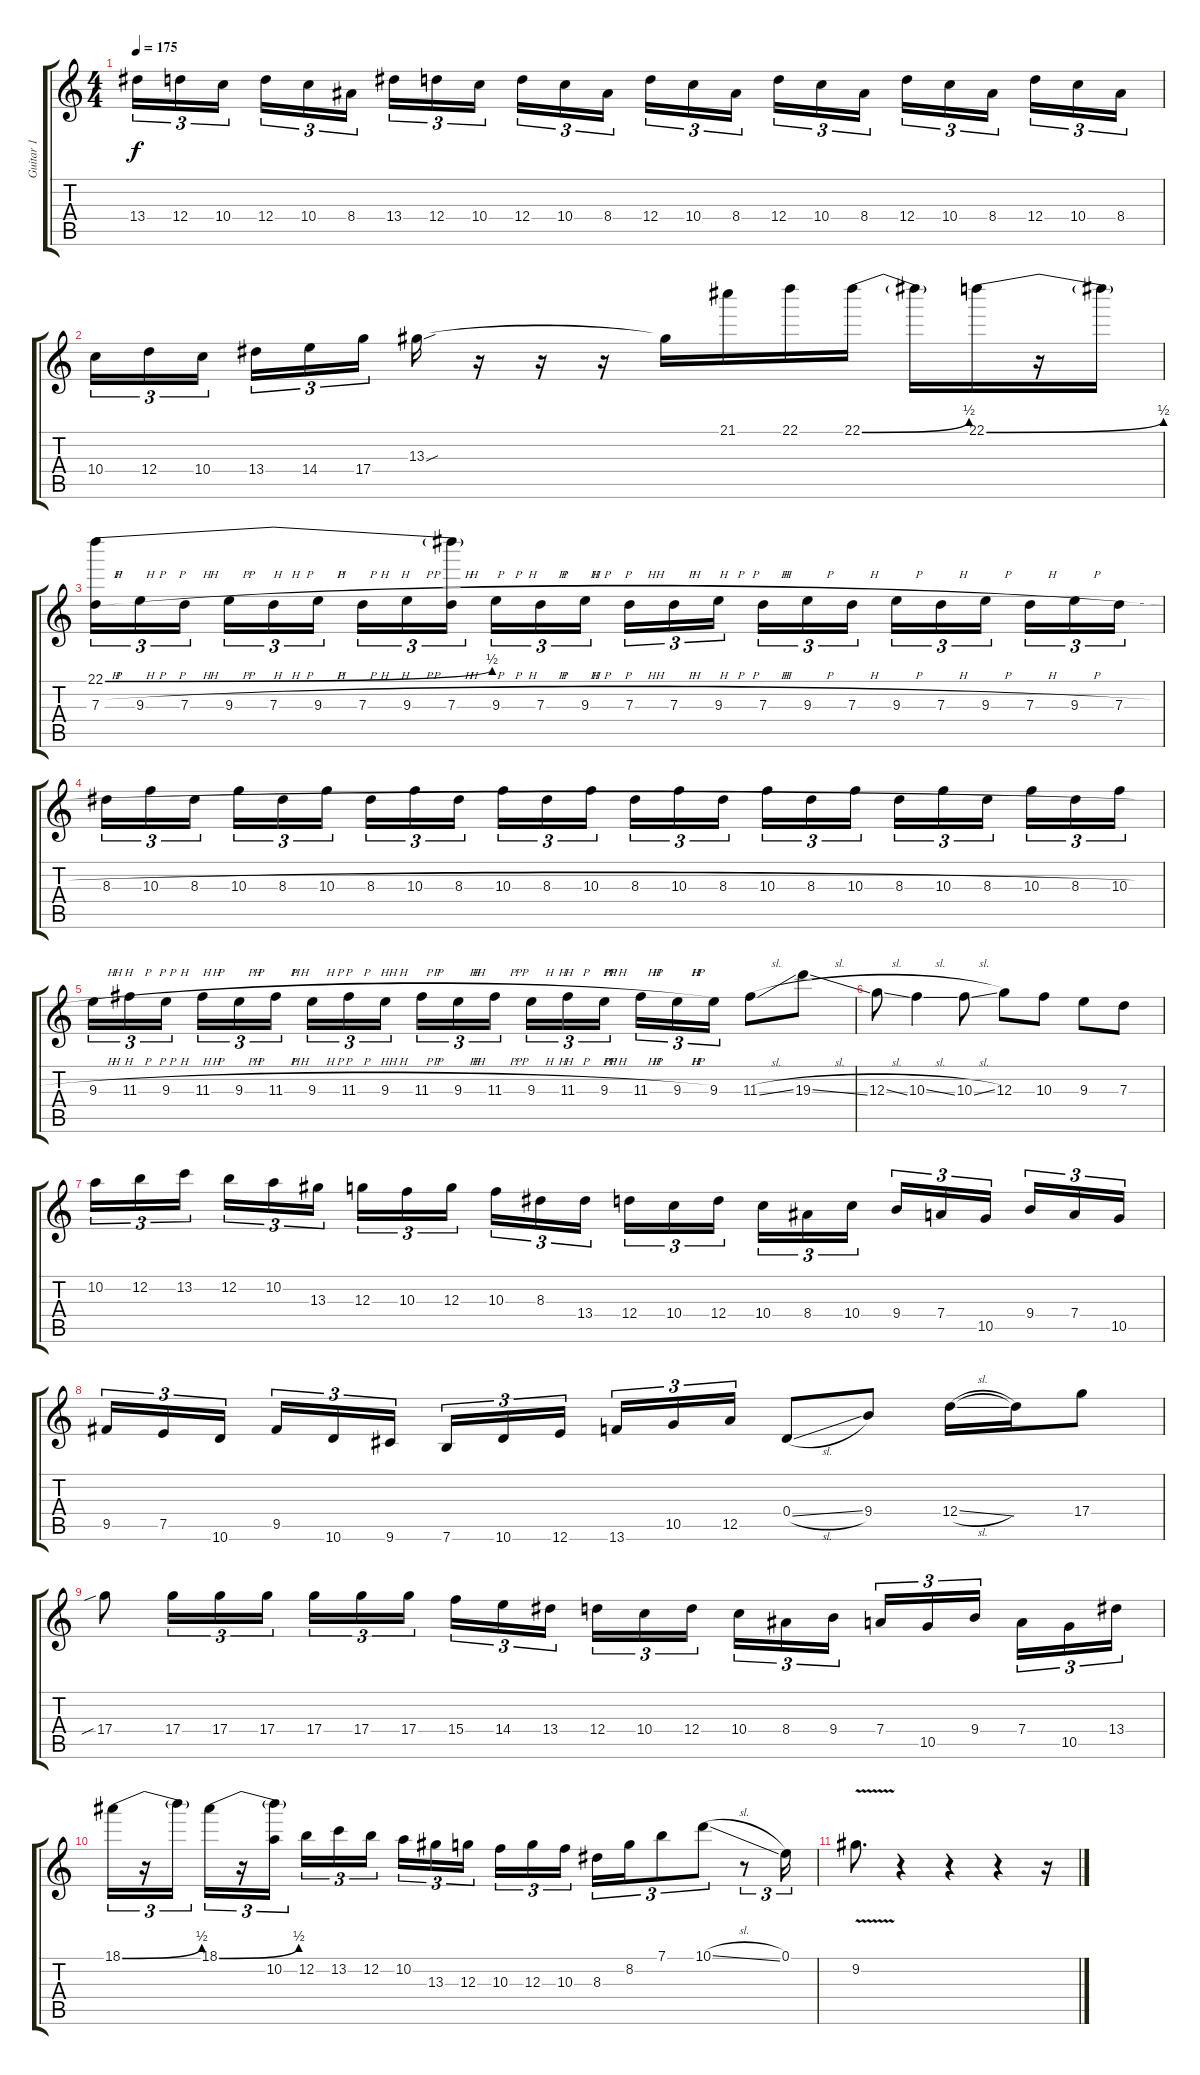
\track ("Guitar 1" "Guitar 1") {instrument distortionguitar}
\staff {score tabs}
\tuning (E4 B3 G3 D3 A2 E2) {hide}
\ts (4 4)
\tempo 175
\clef g2
\ks c
13.4.16{tu (3 2) dy f} 12.4.16{tu (3 2)} 10.4.16{tu (3 2) beam splitsecondary} 12.4.16{tu (3 2)} 10.4.16{tu (3 2)} 8.4.16{tu (3 2)} 13.4.16{tu (3 2)} 12.4.16{tu (3 2)} 10.4.16{tu (3 2) beam splitsecondary} 12.4.16{tu (3 2)} 10.4.16{tu (3 2)} 8.4.16{tu (3 2)} 12.4.16{tu (3 2)} 10.4.16{tu (3 2)} 8.4.16{tu (3 2) beam splitsecondary} 12.4.16{tu (3 2)} 10.4.16{tu (3 2)} 8.4.16{tu (3 2)} 12.4.16{tu (3 2)} 10.4.16{tu (3 2)} 8.4.16{tu (3 2) beam splitsecondary} 12.4.16{tu (3 2)} 10.4.16{tu (3 2)} 8.4.16{tu (3 2)} |
10.4.16{tu (3 2)} 12.4.16{tu (3 2)} 10.4.16{tu (3 2) beam splitsecondary} 13.4.16{tu (3 2)} 14.4.16{tu (3 2)} 17.4.16{tu (3 2)} 13.3{sou}.16 r.16 r.16 r.16 13.3{t}.16 21.1.16 22.1.16 22.1{be (bend 0 0 60 2)}.16 22.1{t}.16 22.1{be (bend 0 0 60 2)}.16 r.16 22.1{t}.16 |
(22.1{be (bend 0 0 60 2)} 7.3{h}).16{tu (3 2)} 9.3{h}.16{tu (3 2)} 7.3{h}.16{tu (3 2) beam splitsecondary} 9.3{h}.16{tu (3 2)} 7.3{h}.16{tu (3 2)} 9.3{h}.16{tu (3 2)} 7.3{h}.16{tu (3 2)} 9.3{h}.16{tu (3 2)} (22.1{t} 7.3{h}).16{tu (3 2) beam splitsecondary} 9.3{h}.16{tu (3 2)} 7.3{h}.16{tu (3 2)} 9.3{h}.16{tu (3 2)} 7.3{h}.16{tu (3 2)} 7.3{h}.16{tu (3 2)} 9.3{h}.16{tu (3 2) beam splitsecondary} 7.3{h}.16{tu (3 2)} 9.3{h}.16{tu (3 2)} 7.3{h}.16{tu (3 2)} 9.3{h}.16{tu (3 2)} 7.3{h}.16{tu (3 2)} 9.3{h}.16{tu (3 2) beam splitsecondary} 7.3{h}.16{tu (3 2)} 9.3{h}.16{tu (3 2)} 7.3{h}.16{tu (3 2)} |
8.3{h}.16{tu (3 2)} 10.3{h}.16{tu (3 2)} 8.3{h}.16{tu (3 2) beam splitsecondary} 10.3{h}.16{tu (3 2)} 8.3{h}.16{tu (3 2)} 10.3{h}.16{tu (3 2)} 8.3{h}.16{tu (3 2)} 10.3{h}.16{tu (3 2)} 8.3{h}.16{tu (3 2) beam splitsecondary} 10.3{h}.16{tu (3 2)} 8.3{h}.16{tu (3 2)} 10.3{h}.16{tu (3 2)} 8.3{h}.16{tu (3 2)} 10.3{h}.16{tu (3 2)} 8.3{h}.16{tu (3 2) beam splitsecondary} 10.3{h}.16{tu (3 2)} 8.3{h}.16{tu (3 2)} 10.3{h}.16{tu (3 2)} 8.3{h}.16{tu (3 2)} 10.3{h}.16{tu (3 2)} 8.3{h}.16{tu (3 2) beam splitsecondary} 10.3{h}.16{tu (3 2)} 8.3{h}.16{tu (3 2)} 10.3{h}.16{tu (3 2)} |
9.3{h}.16{tu (3 2)} 11.3{h}.16{tu (3 2)} 9.3{h}.16{tu (3 2) beam splitsecondary} 11.3{h}.16{tu (3 2)} 9.3{h}.16{tu (3 2)} 11.3{h}.16{tu (3 2)} 9.3{h}.16{tu (3 2)} 11.3{h}.16{tu (3 2)} 9.3{h}.16{tu (3 2) beam splitsecondary} 11.3{h}.16{tu (3 2)} 9.3{h}.16{tu (3 2)} 11.3{h}.16{tu (3 2)} 9.3{h}.16{tu (3 2)} 11.3{h}.16{tu (3 2)} 9.3{h}.16{tu (3 2) beam splitsecondary} 11.3{h}.16{tu (3 2)} 9.3{h}.16{tu (3 2)} 9.3.16{tu (3 2)} 11.3{sl}.8 19.3{sl}.8 |
12.3{sl}.8 10.3{sl}.4 10.3{sl}.8 12.3.8 10.3.8 9.3.8 7.3.8 |
10.2.16{tu (3 2)} 12.2.16{tu (3 2)} 13.2.16{tu (3 2) beam splitsecondary} 12.2.16{tu (3 2)} 10.2.16{tu (3 2)} 13.3.16{tu (3 2)} 12.3.16{tu (3 2)} 10.3.16{tu (3 2)} 12.3.16{tu (3 2) beam splitsecondary} 10.3.16{tu (3 2)} 8.3.16{tu (3 2)} 13.4.16{tu (3 2)} 12.4.16{tu (3 2)} 10.4.16{tu (3 2)} 12.4.16{tu (3 2) beam splitsecondary} 10.4.16{tu (3 2)} 8.4.16{tu (3 2)} 10.4.16{tu (3 2)} 9.4.16{tu (3 2)} 7.4.16{tu (3 2)} 10.5.16{tu (3 2) beam splitsecondary} 9.4.16{tu (3 2)} 7.4.16{tu (3 2)} 10.5.16{tu (3 2)} |
9.5.16{tu (3 2)} 7.5.16{tu (3 2)} 10.6.16{tu (3 2) beam splitsecondary} 9.5.16{tu (3 2)} 10.6.16{tu (3 2)} 9.6.16{tu (3 2)} 7.6.16{tu (3 2)} 10.6.16{tu (3 2)} 12.6.16{tu (3 2) beam splitsecondary} 13.6.16{tu (3 2)} 10.5.16{tu (3 2)} 12.5.16{tu (3 2)} 0.4{sl}.8 9.4.8 12.4{sl}.16 12.4{t}.16 17.4.8 |
17.4{sib}.8 17.4.16{tu (3 2)} 17.4.16{tu (3 2)} 17.4.16{tu (3 2)} 17.4.16{tu (3 2)} 17.4.16{tu (3 2)} 17.4.16{tu (3 2) beam splitsecondary} 15.4.16{tu (3 2)} 14.4.16{tu (3 2)} 13.4.16{tu (3 2)} 12.4.16{tu (3 2)} 10.4.16{tu (3 2)} 12.4.16{tu (3 2) beam splitsecondary} 10.4.16{tu (3 2)} 8.4.16{tu (3 2)} 9.4.16{tu (3 2)} 7.4.16{tu (3 2)} 10.5.16{tu (3 2)} 9.4.16{tu (3 2) beam splitsecondary} 7.4.16{tu (3 2)} 10.5.16{tu (3 2)} 13.4.16{tu (3 2)} |
18.1{be (bend 0 0 60 2)}.16{tu (3 2)} r.16{tu (3 2)} 18.1{t}.16{tu (3 2)} 18.1{be (bend 0 0 60 2)}.16{tu (3 2)} r.16{tu (3 2)} (18.1{t} 10.2).16{tu (3 2)} 12.2.16{tu (3 2)} 13.2.16{tu (3 2)} 12.2.16{tu (3 2) beam splitsecondary} 10.2.16{tu (3 2)} 13.3.16{tu (3 2)} 12.3.16{tu (3 2)} 10.3.16{tu (3 2)} 12.3.16{tu (3 2)} 10.3.16{tu (3 2) beam splitsecondary} 8.3.16{tu (3 2)} 8.2.16{tu (3 2)} 7.1.8{tu (3 2)} 10.1{sl}.8{tu (3 2)} r.8{tu (3 2)} 0.1.16{tu (3 2)} |
9.2{v}.8{d} r.4 r.4 r.4 r.16
